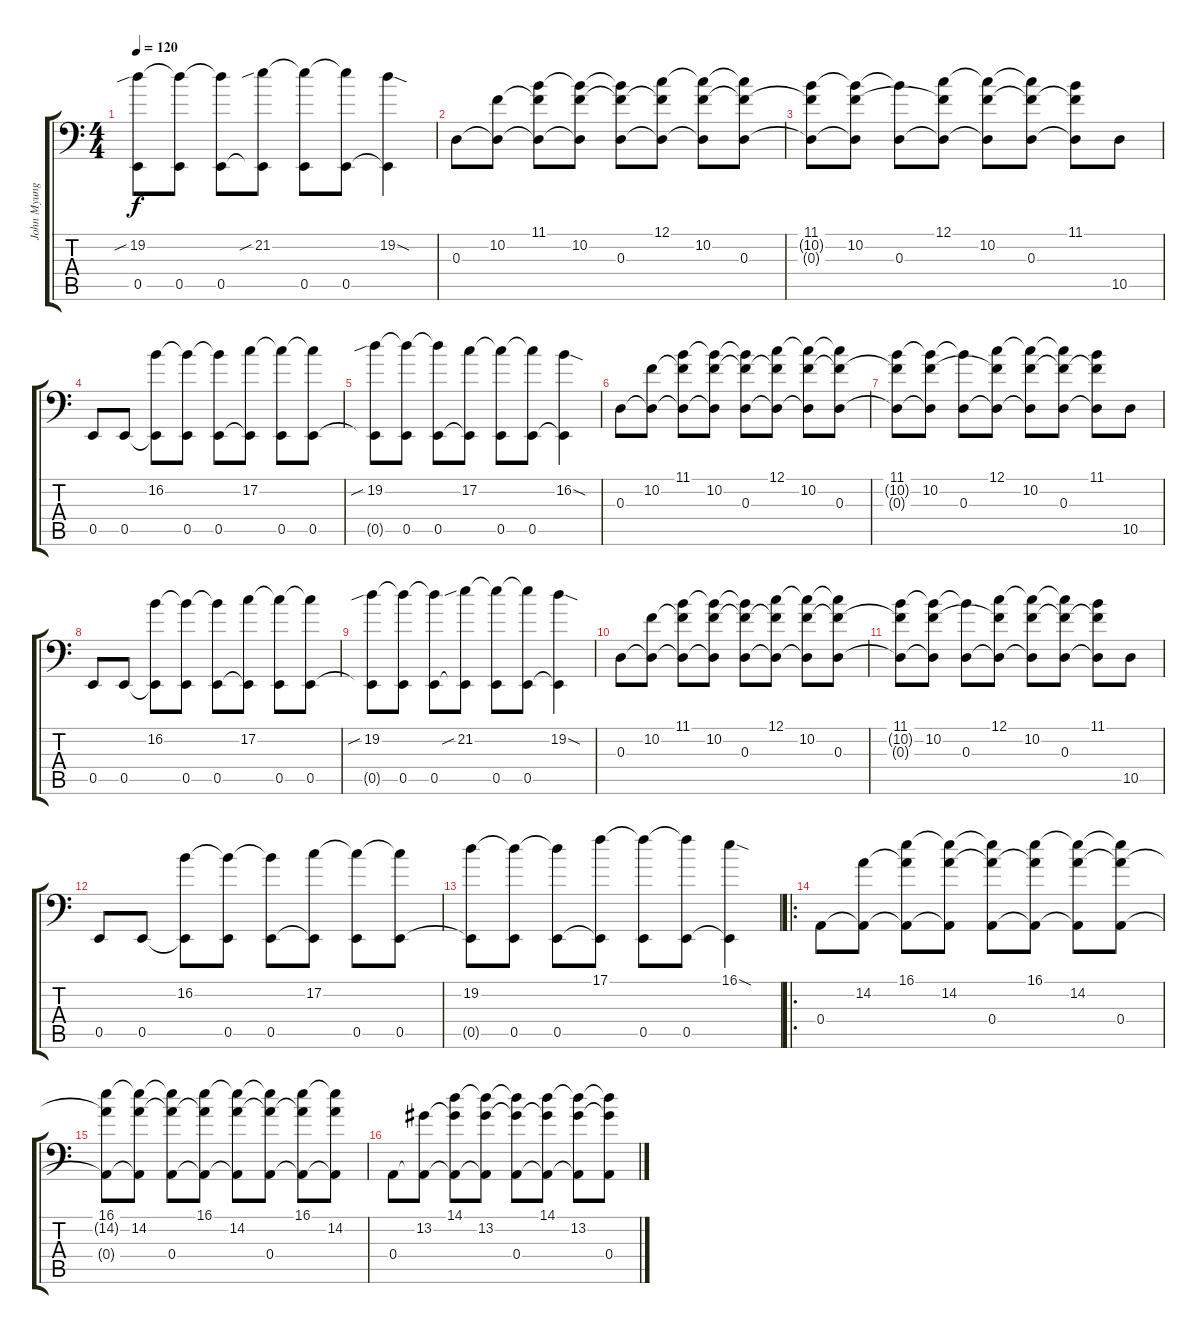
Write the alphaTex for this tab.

\track ("John Myung" "John Myung") {instrument electricbassfinger}
\staff {score tabs}
\tuning (C3 G2 D2 A1 E1 B0) {hide}
\ts (4 4)
\tempo 120
\clef f4
\ks c
(19.2{sib} 0.5{t}).8{dy f} (19.2{t} 0.5).8 (19.2{t} 0.5).8 (21.2{sib} 0.5{t}).8 (21.2{t} 0.5).8 (21.2{t} 0.5).8 (19.2{sod} 0.5{t}).4 |
0.3.8 (10.2 0.3{t}).8 (11.1 10.2{t} 0.3{t}).8 (11.1{t} 10.2 0.3{t}).8 (11.1{t} 10.2{t} 0.3).8 (12.1 10.2{t} 0.3{t}).8 (12.1{t} 10.2 0.3{t}).8 (12.1{t} 10.2{t} 0.3).8 |
(11.1 10.2{t} 0.3{t}).8 (11.1{t} 10.2 0.3{t}).8 (11.1{t} 0.3).8 (12.1 10.2{t} 0.3{t}).8 (12.1{t} 10.2 0.3{t}).8 (12.1{t} 10.2{t} 0.3).8 (11.1 10.2{t} 0.3{t}).8 10.5.8 |
0.5.8 0.5.8 (16.2 0.5{t}).8 (16.2{t} 0.5).8 (16.2{t} 0.5).8 (17.2 0.5{t}).8 (17.2{t} 0.5).8 (17.2{t} 0.5).8 |
(19.2{sib} 0.5{t}).8 (19.2{t} 0.5).8 (19.2{t} 0.5).8 (17.2 0.5{t}).8 (17.2{t} 0.5).8 (17.2{t} 0.5).8 (16.2{sod} 0.5{t}).4 |
0.3.8 (10.2 0.3{t}).8 (11.1 10.2{t} 0.3{t}).8 (11.1{t} 10.2 0.3{t}).8 (11.1{t} 10.2{t} 0.3).8 (12.1 10.2{t} 0.3{t}).8 (12.1{t} 10.2 0.3{t}).8 (12.1{t} 10.2{t} 0.3).8 |
(11.1 10.2{t} 0.3{t}).8 (11.1{t} 10.2 0.3{t}).8 (11.1{t} 0.3).8 (12.1 10.2{t} 0.3{t}).8 (12.1{t} 10.2 0.3{t}).8 (12.1{t} 10.2{t} 0.3).8 (11.1 10.2{t} 0.3{t}).8 10.5.8 |
0.5.8 0.5.8 (16.2 0.5{t}).8 (16.2{t} 0.5).8 (16.2{t} 0.5).8 (17.2 0.5{t}).8 (17.2{t} 0.5).8 (17.2{t} 0.5).8 |
(19.2{sib} 0.5{t}).8 (19.2{t} 0.5).8 (19.2{t} 0.5).8 (21.2{sib} 0.5{t}).8 (21.2{t} 0.5).8 (21.2{t} 0.5).8 (19.2{sod} 0.5{t}).4 |
0.3.8 (10.2 0.3{t}).8 (11.1 10.2{t} 0.3{t}).8 (11.1{t} 10.2 0.3{t}).8 (11.1{t} 10.2{t} 0.3).8 (12.1 10.2{t} 0.3{t}).8 (12.1{t} 10.2 0.3{t}).8 (12.1{t} 10.2{t} 0.3).8 |
(11.1 10.2{t} 0.3{t}).8 (11.1{t} 10.2 0.3{t}).8 (11.1{t} 0.3).8 (12.1 10.2{t} 0.3{t}).8 (12.1{t} 10.2 0.3{t}).8 (12.1{t} 10.2{t} 0.3).8 (11.1 10.2{t} 0.3{t}).8 10.5.8 |
0.5.8 0.5.8 (16.2 0.5{t}).8 (16.2{t} 0.5).8 (16.2{t} 0.5).8 (17.2 0.5{t}).8 (17.2{t} 0.5).8 (17.2{t} 0.5).8 |
(19.2 0.5{t}).8 (19.2{t} 0.5).8 (19.2{t} 0.5).8 (17.1 0.5{t}).8 (17.1{t} 0.5).8 (17.1{t} 0.5).8 (16.1{sod} 0.5{t}).4 |
\ro
0.4.8 (14.2 0.4{t}).8 (16.1 14.2{t} 0.4{t}).8 (16.1{t} 14.2 0.4{t}).8 (16.1{t} 14.2{t} 0.4).8 (16.1 14.2{t} 0.4{t}).8 (16.1{t} 14.2 0.4{t}).8 (16.1{t} 14.2{t} 0.4).8 |
(16.1 14.2{t} 0.4{t}).8 (16.1{t} 14.2 0.4{t}).8 (16.1{t} 14.2{t} 0.4).8 (16.1 14.2{t} 0.4{t}).8 (16.1{t} 14.2 0.4{t}).8 (16.1{t} 14.2{t} 0.4).8 (16.1 14.2{t} 0.4{t}).8 (16.1{t} 14.2 0.4{t}).8 |
0.4.8 (13.2 0.4{t}).8 (14.1 13.2{t} 0.4{t}).8 (14.1{t} 13.2 0.4{t}).8 (14.1{t} 13.2{t} 0.4).8 (14.1 13.2{t} 0.4{t}).8 (14.1{t} 13.2 0.4{t}).8 (14.1{t} 13.2{t} 0.4).8
